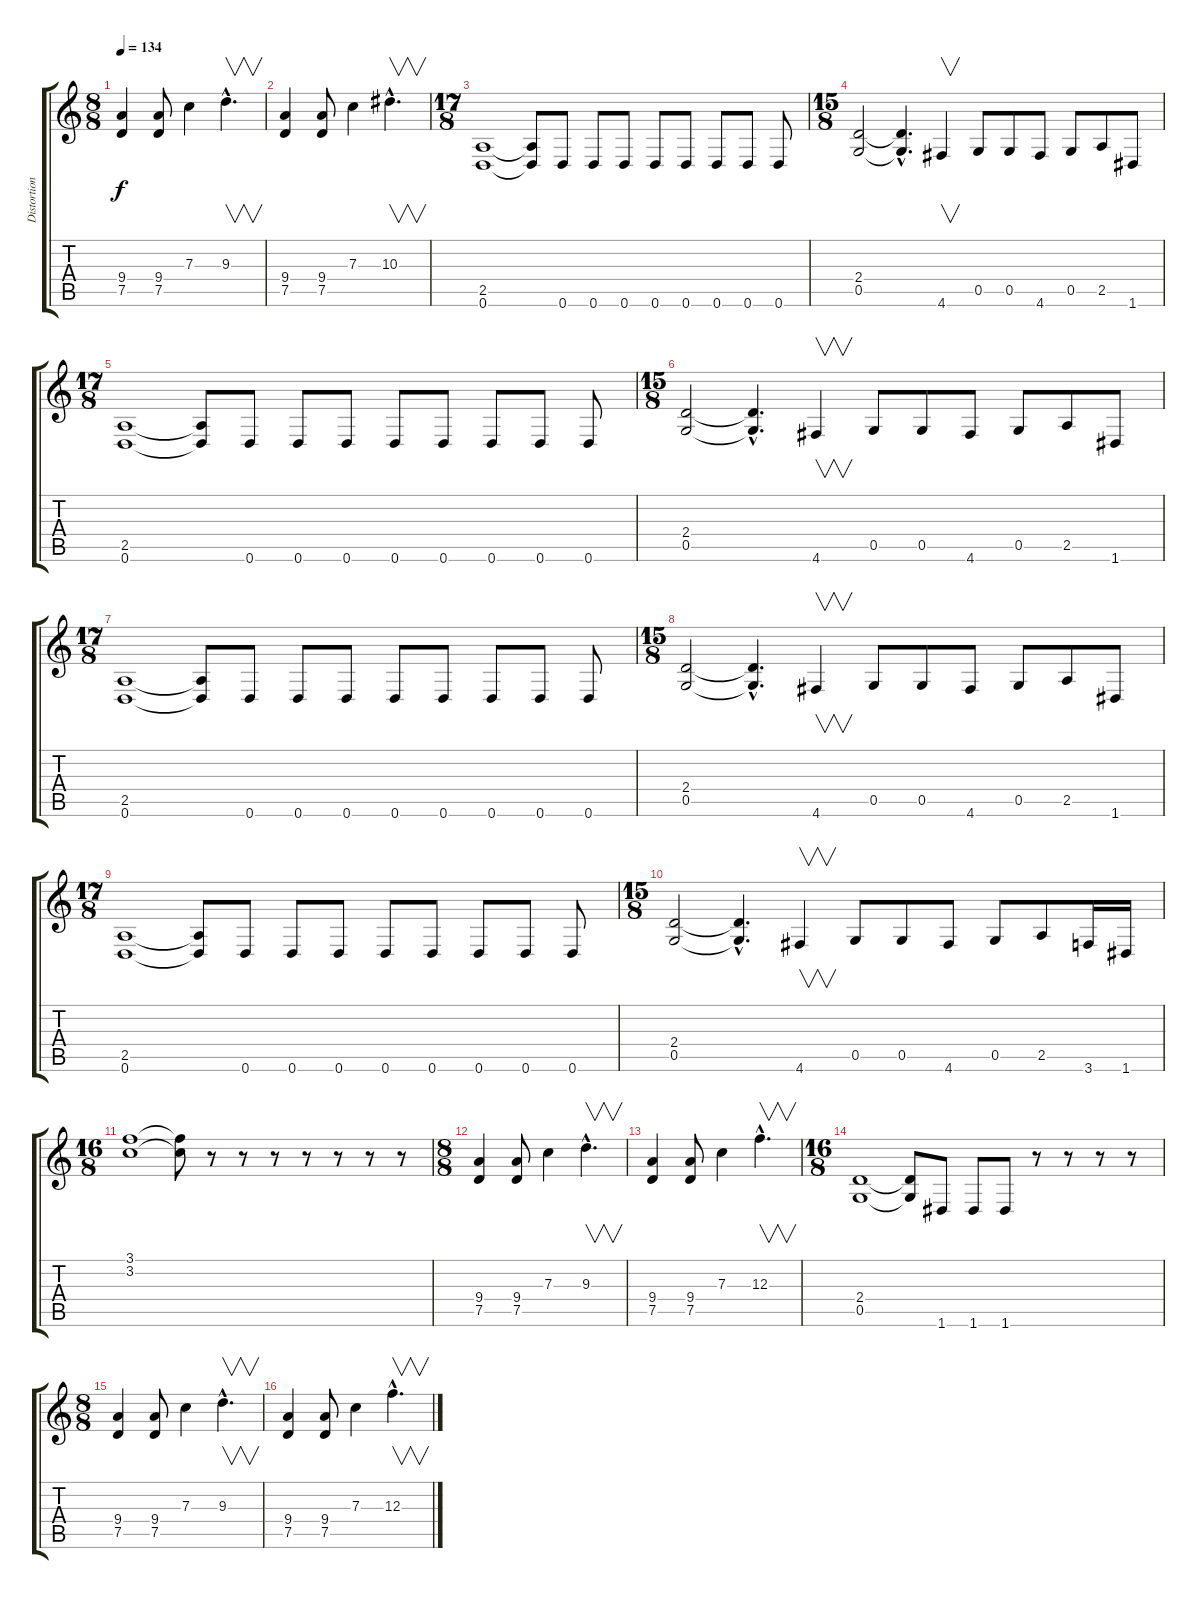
\track ("Distortion Guitar 2" "Distortion") {instrument distortionguitar}
\staff {score tabs}
\tuning (D4 A3 F3 C3 G2 D2) {hide}
\ts (8 8)
\tempo 134
\clef g2
\ks c
(9.4 7.5).4{dy f} (9.4 7.5).8 7.3.4 9.3{hac}.4{v d} |
(9.4 7.5).4 (9.4 7.5).8 7.3.4 10.3{hac}.4{v d} |
\ts (17 8)
(2.5 0.6).1 (2.5{t} 0.6{t}).8 0.6.8 0.6.8 0.6.8 0.6.8 0.6.8 0.6.8 0.6.8 0.6.8 |
\ts (15 8)
(2.4 0.5).2 (2.4{hac t} 0.5{hac t}).4{d} 4.6.4{v} 0.5.8 0.5.8 4.6.8 0.5.8 2.5.8 1.6.8 |
\ts (17 8)
(2.5 0.6).1 (2.5{t} 0.6{t}).8 0.6.8 0.6.8 0.6.8 0.6.8 0.6.8 0.6.8 0.6.8 0.6.8 |
\ts (15 8)
(2.4 0.5).2 (2.4{hac t} 0.5{hac t}).4{d} 4.6.4{v} 0.5.8 0.5.8 4.6.8 0.5.8 2.5.8 1.6.8 |
\ts (17 8)
(2.5 0.6).1 (2.5{t} 0.6{t}).8 0.6.8 0.6.8 0.6.8 0.6.8 0.6.8 0.6.8 0.6.8 0.6.8 |
\ts (15 8)
(2.4 0.5).2 (2.4{hac t} 0.5{hac t}).4{d} 4.6.4{v} 0.5.8 0.5.8 4.6.8 0.5.8 2.5.8 1.6.8 |
\ts (17 8)
(2.5 0.6).1 (2.5{t} 0.6{t}).8 0.6.8 0.6.8 0.6.8 0.6.8 0.6.8 0.6.8 0.6.8 0.6.8 |
\ts (15 8)
(2.4 0.5).2 (2.4{hac t} 0.5{hac t}).4{d} 4.6.4{v} 0.5.8 0.5.8 4.6.8 0.5.8 2.5.8 3.6.16 1.6.16 |
\ts (16 8)
(3.1 3.2).1{volume 16} (3.1{t} 3.2{t}).8 r.8 r.8 r.8 r.8 r.8 r.8 r.8 |
\ts (8 8)
(9.4 7.5).4{volume 12} (9.4 7.5).8 7.3.4 9.3{hac}.4{v d} |
(9.4 7.5).4 (9.4 7.5).8 7.3.4 12.3{hac}.4{v d} |
\ts (16 8)
(2.4 0.5).1 (2.4{t} 0.5{t}).8 1.6.8 1.6.8 1.6.8 r.8 r.8 r.8 r.8 |
\ts (8 8)
(9.4 7.5).4 (9.4 7.5).8 7.3.4 9.3{hac}.4{v d} |
(9.4 7.5).4 (9.4 7.5).8 7.3.4 12.3{hac}.4{v d}
